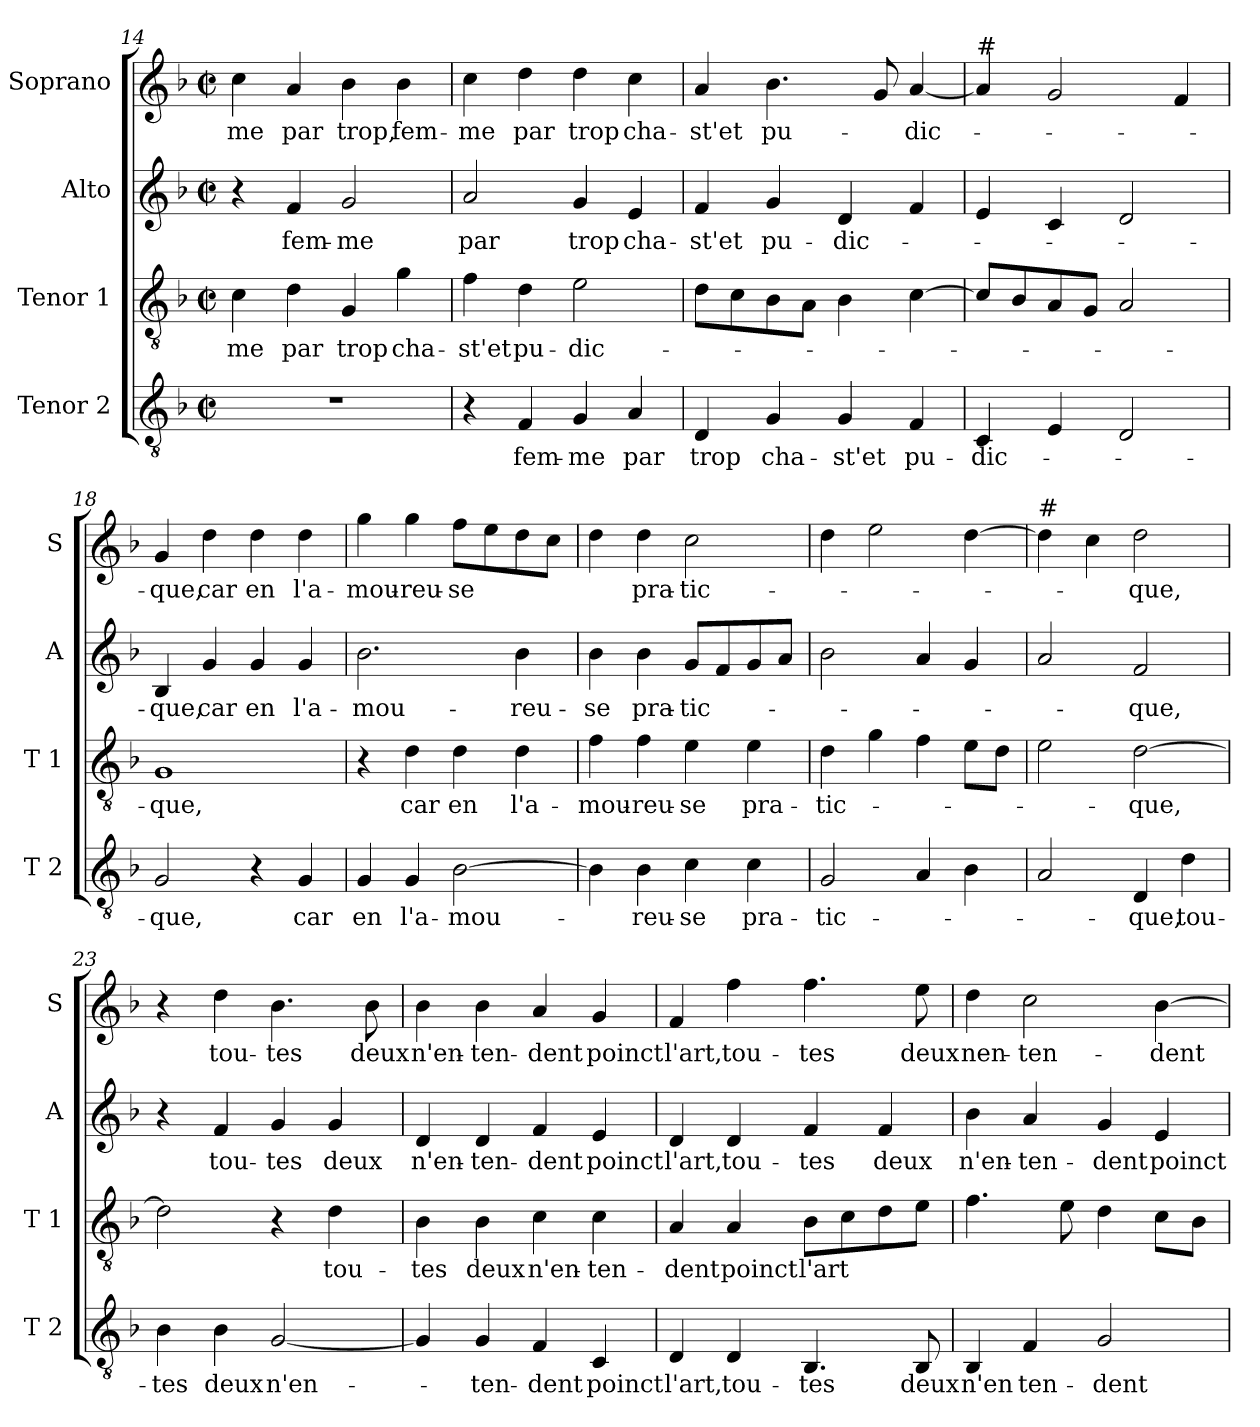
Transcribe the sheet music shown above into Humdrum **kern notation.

**kern	**text	**kern	**text	**kern	**text	**kern	**text
*part4	*part4	*part3	*part3	*part2	*part2	*part1	*part1
*staff4	*staff4	*staff3	*staff3	*staff2	*staff2	*staff1	*staff1
*I"Tenor 2	*	*I"Tenor 1	*	*I"Alto	*	*I"Soprano	*
*I'T 2	*	*I'T 1	*	*I'A	*	*I'S	*
*clefGv2	*	*clefGv2	*	*clefG2	*	*clefG2	*
*k[b-]	*	*k[b-]	*	*k[b-]	*	*k[b-]	*
*F:	*	*F:	*	*F:	*	*F:	*
*M2/2	*	*M2/2	*	*M2/2	*	*M2/2	*
*met(c|)	*	*met(c|)	*	*met(c|)	*	*met(c|)	*
=14	=14	=14	=14	=14	=14	=14	=14
!	!	!	!LO:LY:b	!	!	!	!LO:LY:b
1r	.	4c\	-me	4r	.	4cc\	-me
!	!	!	!LO:LY:b	!	!LO:LY:b	!	!LO:LY:b
.	.	4d\	par	4f/	fem-	4a/	par
!	!	!	!LO:LY:b	!	!LO:LY:b	!	!LO:LY:b
.	.	4G/	trop	2g/	-me	4b-\	trop,
!	!	!	!LO:LY:b	!	!	!	!LO:LY:b
.	.	4g\	cha-	.	.	4b-\	fem-
=15	=15	=15	=15	=15	=15	=15	=15
!	!	!	!LO:LY:b	!	!LO:LY:b	!	!LO:LY:b
4r	.	4f\	-st'et	2a/	par	4cc\	-me
!	!LO:LY:b	!	!LO:LY:b	!	!	!	!LO:LY:b
4F/	fem-	4d\	pu-	.	.	4dd\	par
!	!LO:LY:b	!	!LO:LY:b	!	!LO:LY:b	!	!LO:LY:b
4G/	-me	2e\	-dic-	4g/	trop	4dd\	trop
!	!LO:LY:b	!	!	!	!LO:LY:b	!	!LO:LY:b
4A/	par	.	.	4e/	cha-	4cc\	cha-
!!LO:LB:g=z
=16	=16	=16	=16	=16	=16	=16	=16
!	!LO:LY:b	!	!	!	!LO:LY:b	!	!LO:LY:b
4D/	trop	8d\L	.	4f/	-st'et	4a/	-st'et
.	.	8c\	.	.	.	.	.
!	!LO:LY:b	!	!	!	!LO:LY:b	!	!LO:LY:b
4G/	cha-	8B-\	.	4g/	pu-	4.b-\	pu-
.	.	8A\J	.	.	.	.	.
!	!LO:LY:b	!	!	!	!LO:LY:b	!	!
4G/	-st'et	4B-\	.	4d/	-dic-	.	.
.	.	.	.	.	.	8g/	.
!	!LO:LY:b	!	!	!	!	!	!LO:LY:b
4F/	pu-	[4c\	.	4f/	.	[4a/	-dic-
=17	=17	=17	=17	=17	=17	=17	=17
!	!	!	!	!	!	!LO:TX:a:t=#	!
!	!LO:LY:b	!	!	!	!	!	!
4C/	-dic-	8c/L]	.	4e/	.	4a/]	.
.	.	8B-/	.	.	.	.	.
4E/	.	8A/	.	4c/	.	2g/	.
.	.	8G/J	.	.	.	.	.
2D/	.	2A/	.	2d/	.	.	.
.	.	.	.	.	.	4f/	.
=18	=18	=18	=18	=18	=18	=18	=18
!	!LO:LY:b	!	!LO:LY:b	!	!LO:LY:b	!	!LO:LY:b
2G/	-que,	1G	-que,	4B-/	-que,	4g/	-que,
!	!	!	!	!	!LO:LY:b	!	!LO:LY:b
.	.	.	.	4g/	car	4dd\	car
!	!	!	!	!	!LO:LY:b	!	!LO:LY:b
4r	.	.	.	4g/	en	4dd\	en
!	!LO:LY:b	!	!	!	!LO:LY:b	!	!LO:LY:b
4G/	car	.	.	4g/	l'a-	4dd\	l'a-
=19	=19	=19	=19	=19	=19	=19	=19
!	!LO:LY:b	!	!	!	!LO:LY:b	!	!LO:LY:b
4G/	en	4r	.	2.b-\	-mou-	4gg\	-mou-
!	!LO:LY:b	!	!LO:LY:b	!	!	!	!LO:LY:b
4G/	l'a-	4d\	car	.	.	4gg\	-reu-
!	!LO:LY:b	!	!LO:LY:b	!	!	!	!LO:LY:b
[2B-\	-mou-	4d\	en	.	.	8ff\L	-se
.	.	.	.	.	.	8ee\	.
!	!	!	!LO:LY:b	!	!LO:LY:b	!	!
.	.	4d\	l'a-	4b-\	-reu-	8dd\	.
.	.	.	.	.	.	8cc\J	.
=20	=20	=20	=20	=20	=20	=20	=20
!	!	!	!LO:LY:b	!	!LO:LY:b	!	!
4B-\]	.	4f\	-mou-	4b-\	-se	4dd\	.
!	!LO:LY:b	!	!LO:LY:b	!	!LO:LY:b	!	!LO:LY:b
4B-\	-reu-	4f\	-reu-	4b-\	pra-	4dd\	pra-
!	!LO:LY:b	!	!LO:LY:b	!	!LO:LY:b	!	!LO:LY:b
4c\	-se	4e\	-se	8g/L	-tic-	2cc\	-tic-
.	.	.	.	8f/	.	.	.
!	!LO:LY:b	!	!LO:LY:b	!	!	!	!
4c\	pra-	4e\	pra-	8g/	.	.	.
.	.	.	.	8a/J	.	.	.
!!LO:LB:g=z
=21	=21	=21	=21	=21	=21	=21	=21
!	!LO:LY:b	!	!LO:LY:b	!	!	!	!
2G/	-tic-	4d\	-tic-	2b-\	.	4dd\	.
.	.	4g\	.	.	.	2ee\	.
4A/	.	4f\	.	4a/	.	.	.
4B-\	.	8e\L	.	4g/	.	[4dd\	.
.	.	8d\J	.	.	.	.	.
=22	=22	=22	=22	=22	=22	=22	=22
!	!	!	!	!	!	!LO:TX:a:t=#	!
2A/	.	2e\	.	2a/	.	4dd\]	.
.	.	.	.	.	.	4cc\	.
!	!LO:LY:b	!	!LO:LY:b	!	!LO:LY:b	!	!LO:LY:b
4D/	-que,	[2d\	-que,	2f/	-que,	2dd\	-que,
!	!LO:LY:b	!	!	!	!	!	!
4d\	tou-	.	.	.	.	.	.
=23	=23	=23	=23	=23	=23	=23	=23
!	!LO:LY:b	!	!	!	!	!	!
4B-\	-tes	2d\]	.	4r	.	4r	.
!	!LO:LY:b	!	!	!	!LO:LY:b	!	!LO:LY:b
4B-\	deux	.	.	4f/	tou-	4dd\	tou-
!	!LO:LY:b	!	!	!	!LO:LY:b	!	!LO:LY:b
[2G/	n'en-	4r	.	4g/	-tes	4.b-\	-tes
!	!	!	!LO:LY:b	!	!LO:LY:b	!	!
.	.	4d\	tou-	4g/	deux	.	.
!	!	!	!	!	!	!	!LO:LY:b
.	.	.	.	.	.	8b-\	deux
=24	=24	=24	=24	=24	=24	=24	=24
!	!	!	!LO:LY:b	!	!LO:LY:b	!	!LO:LY:b
4G/]	.	4B-\	-tes	4d/	n'en-	4b-\	n'en-
!	!LO:LY:b	!	!LO:LY:b	!	!LO:LY:b	!	!LO:LY:b
4G/	-ten-	4B-\	deux	4d/	-ten-	4b-\	-ten-
!	!LO:LY:b	!	!LO:LY:b	!	!LO:LY:b	!	!LO:LY:b
4F/	-dent	4c\	n'en-	4f/	-dent	4a/	-dent
!	!LO:LY:b	!	!LO:LY:b	!	!LO:LY:b	!	!LO:LY:b
4C/	poinct	4c\	-ten-	4e/	poinct	4g/	poinct
=25	=25	=25	=25	=25	=25	=25	=25
!	!LO:LY:b	!	!LO:LY:b	!	!LO:LY:b	!	!LO:LY:b
4D/	l'art,	4A/	-dent	4d/	l'art,	4f/	l'art,
!	!LO:LY:b	!	!LO:LY:b	!	!LO:LY:b	!	!LO:LY:b
4D/	tou-	4A/	poinct	4d/	tou-	4ff\	tou-
!	!LO:LY:b	!	!LO:LY:b	!	!LO:LY:b	!	!LO:LY:b
4.BB-/	-tes	8B-\L	l'art	4f/	-tes	4.ff\	-tes
.	.	8c\	.	.	.	.	.
!	!	!	!	!	!LO:LY:b	!	!
.	.	8d\	.	4f/	deux	.	.
!	!LO:LY:b	!	!	!	!	!	!LO:LY:b
8BB-/	deux	8e\J	.	.	.	8ee\	deux
!!LO:PB:g=z
=26	=26	=26	=26	=26	=26	=26	=26
!	!LO:LY:b	!	!	!	!LO:LY:b	!	!LO:LY:b
4BB-/	n'en	4.f\	.	4b-\	n'en-	4dd\	nen-
!	!LO:LY:b	!	!	!	!LO:LY:b	!	!LO:LY:b
4F/	ten-	.	.	4a/	-ten-	2cc\	-ten-
.	.	8e\	.	.	.	.	.
!	!LO:LY:b	!	!	!	!LO:LY:b	!	!
2G/	-dent	4d\	.	4g/	-dent	.	.
!	!	!	!	!	!LO:LY:b	!	!LO:LY:b
.	.	8c\L	.	4e/	poinct	[4b-\	-dent
.	.	8B-\J	.	.	.	.	.
=	=	=	=	=	=	=	=
*-	*-	*-	*-	*-	*-	*-	*-
